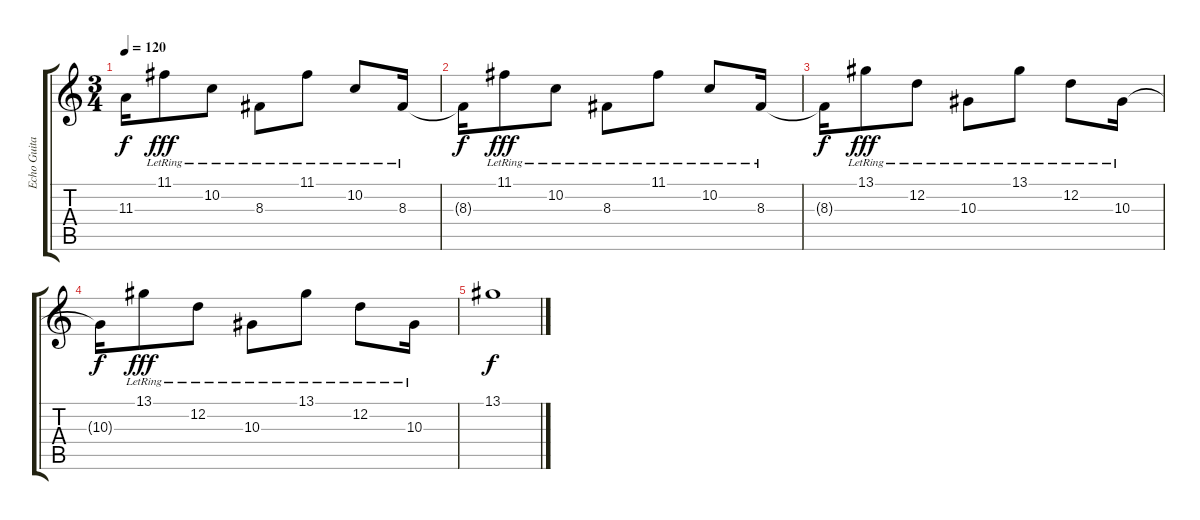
\track ("Echo Guitar I" "Echo Guita") {instrument orchestralharp}
\staff {score tabs}
\tuning (G4 D4 Bb3 F3 C3 G2) {hide}
\ts (3 4)
\tempo 120
\clef g2
\ks c
11.3{t}.16{dy f} 11.1{lr}.8{dy fff} 10.2{lr}.8 8.3{lr}.8 11.1{lr}.8 10.2{lr}.8 8.3{lr}.16 |
8.3{t}.16{dy f} 11.1{lr}.8{dy fff} 10.2{lr}.8 8.3{lr}.8 11.1{lr}.8 10.2{lr}.8 8.3{lr}.16 |
8.3{t}.16{dy f} 13.1{lr}.8{dy fff} 12.2{lr}.8 10.3{lr}.8 13.1{lr}.8 12.2{lr}.8 10.3{lr}.16 |
10.3{t}.16{dy f} 13.1{lr}.8{dy fff} 12.2{lr}.8 10.3{lr}.8 13.1{lr}.8 12.2{lr}.8 10.3{lr}.16 |
13.1.1{dy f}
